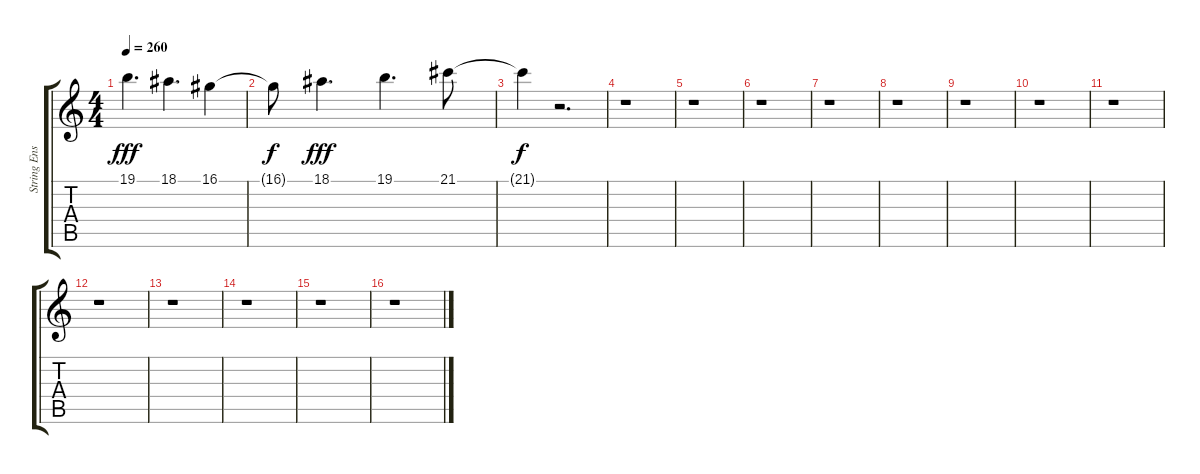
\track ("String Ensemble" "String Ens") {instrument stringensemble1}
\staff {score tabs}
\tuning (E4 B3 G3 D3 A2 E2) {hide}
\ts (4 4)
\tempo 260
\clef g2
\ks c
19.1.4{d dy fff} 18.1.4{d} 16.1.4 |
16.1{t}.8{dy f} 18.1.4{d dy fff} 19.1.4{d} 21.1.8 |
21.1{t}.4{dy f} r.2{d} |
r.1 |
r.1 |
r.1 |
r.1 |
r.1 |
r.1 |
r.1 |
r.1 |
r.1 |
r.1 |
r.1 |
r.1 |
r.1
